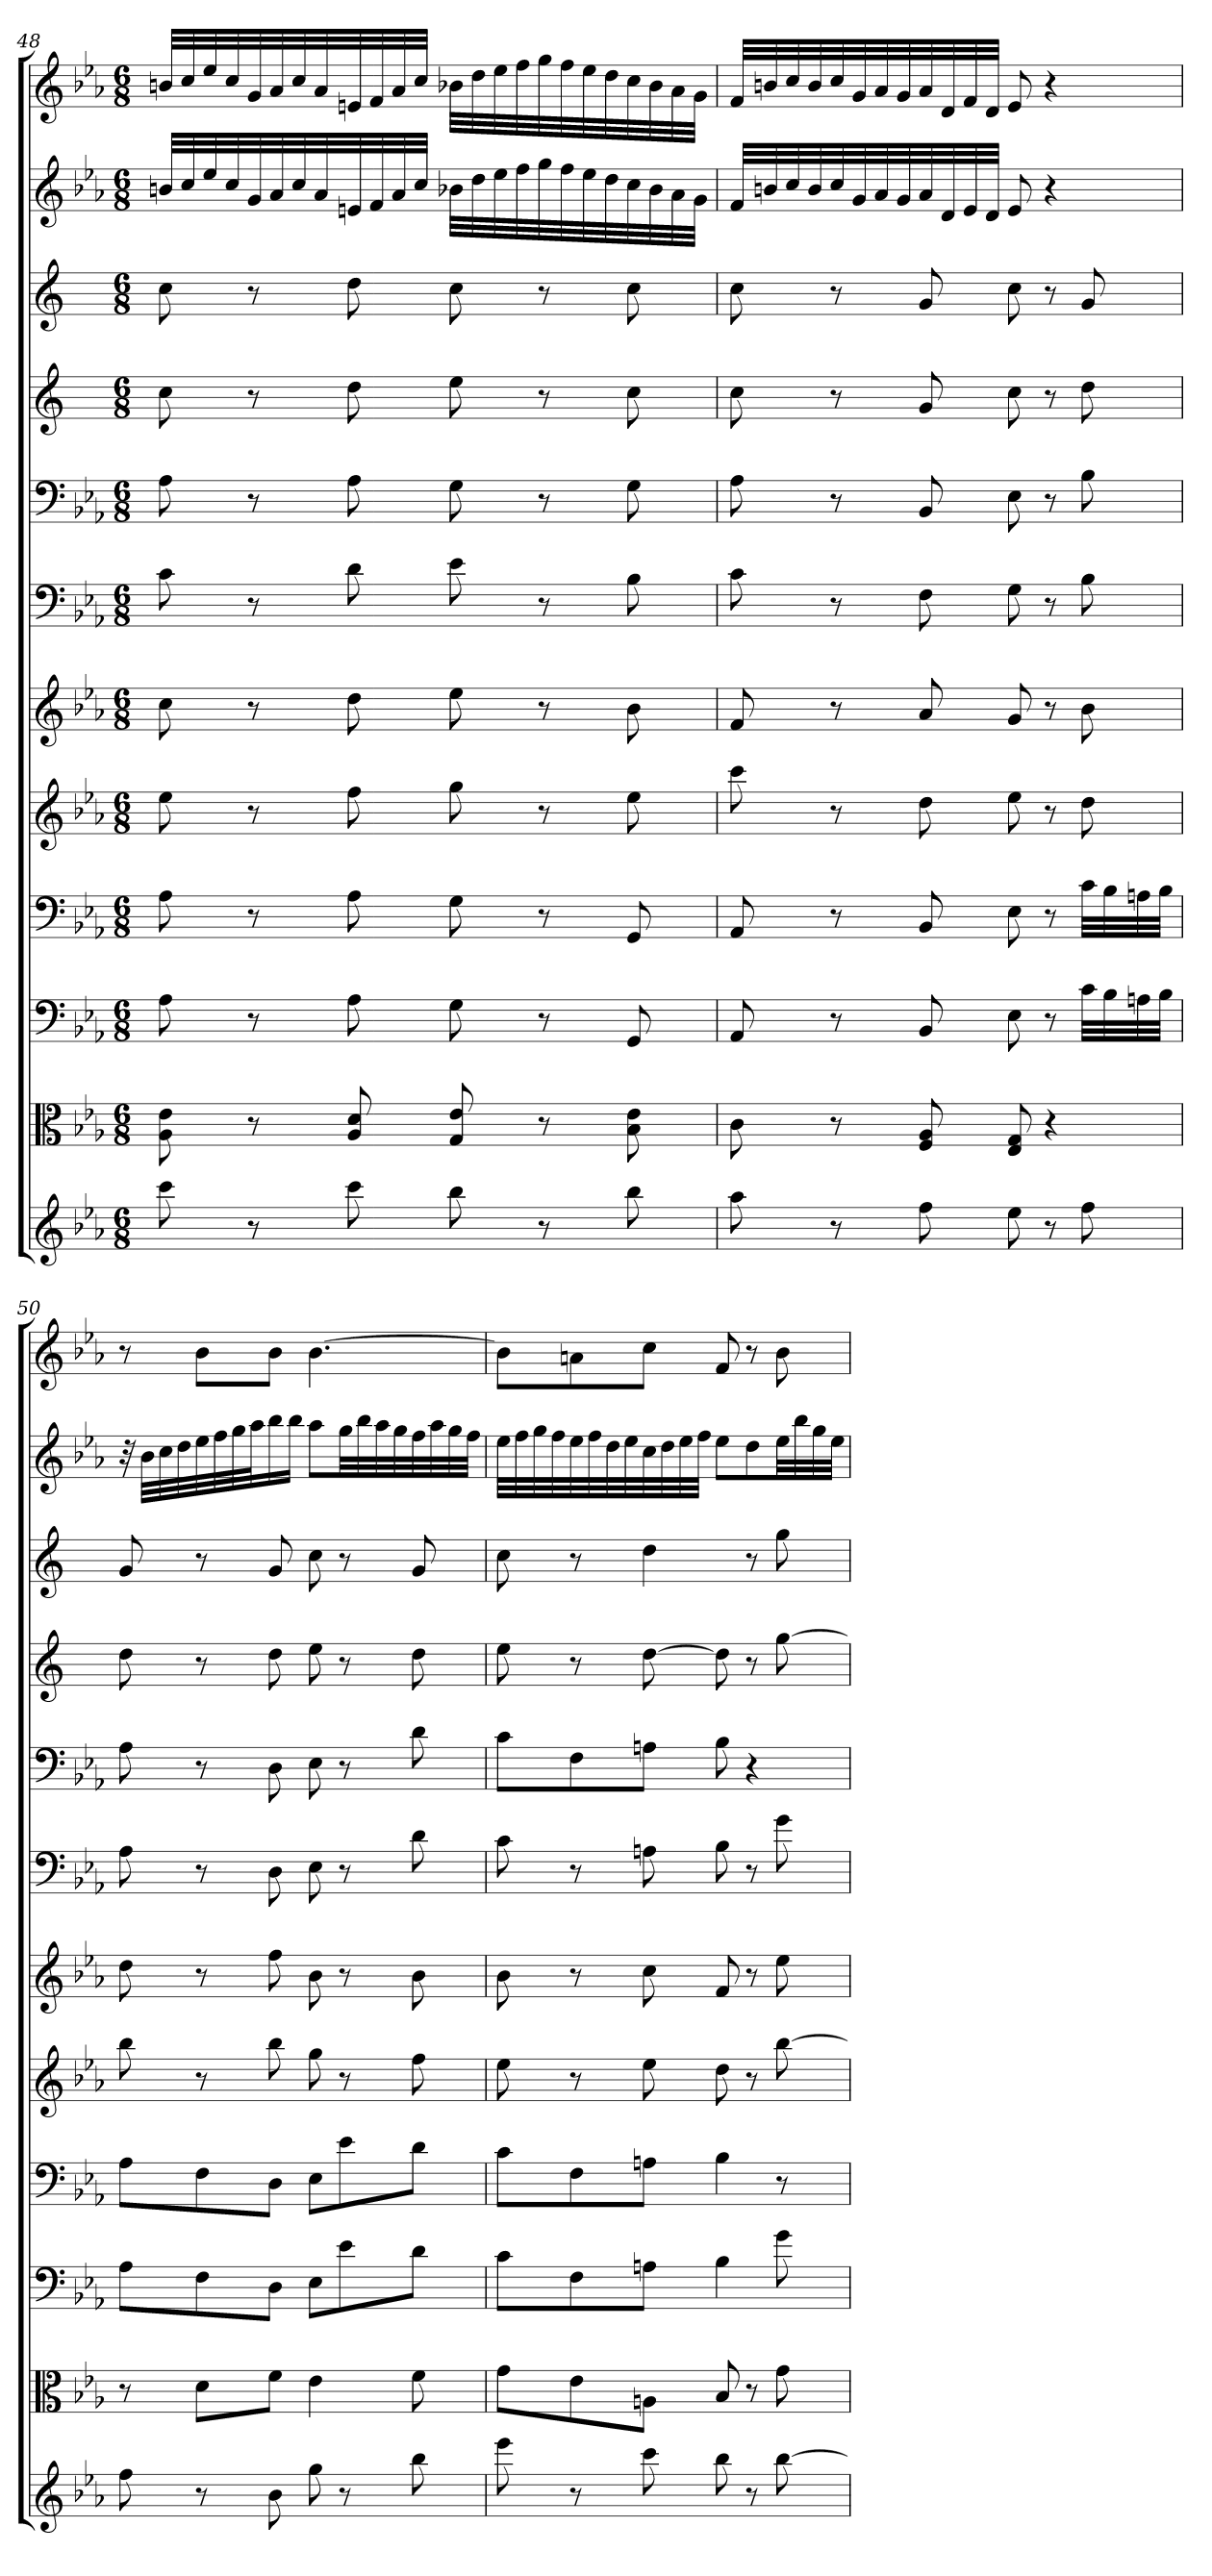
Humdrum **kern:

**kern	**kern	**kern	**kern	**kern	**kern	**kern	**kern	**kern	**kern	**kern	**kern
*part12	*part11	*part10	*part9	*part8	*part7	*part6	*part5	*part4	*part3	*part2	*part1
*staff12	*staff11	*staff10	*staff9	*staff8	*staff7	*staff6	*staff5	*staff4	*staff3	*staff2	*staff1
*	*clefC3	*clefF4	*clefF4	*	*	*clefF4	*clefF4	*	*	*	*
*k[b-e-a-]	*k[b-e-a-]	*k[b-e-a-]	*k[b-e-a-]	*k[b-e-a-]	*k[b-e-a-]	*k[b-e-a-]	*k[b-e-a-]	*k[]	*k[]	*k[b-e-a-]	*k[b-e-a-]
*E-:	*E-:	*E-:	*E-:	*E-:	*E-:	*E-:	*E-:	*	*	*E-:	*E-:
*M6/8	*M6/8	*M6/8	*M6/8	*M6/8	*M6/8	*M6/8	*M6/8	*M6/8	*M6/8	*M6/8	*M6/8
=48	=48	=48	=48	=48	=48	=48	=48	=48	=48	=48	=48
8ccc	8A- 8e-	8A-	8A-	8ee-	8cc	8c	8A-	8cc	8cc	32bnLLL	32bnLLL
.	.	.	.	.	.	.	.	.	.	32cc	32cc
.	.	.	.	.	.	.	.	.	.	32ee-	32ee-
.	.	.	.	.	.	.	.	.	.	32cc	32cc
8r	8r	8r	8r	8r	8r	8r	8r	8r	8r	32g	32g
.	.	.	.	.	.	.	.	.	.	32a-	32a-
.	.	.	.	.	.	.	.	.	.	32cc	32cc
.	.	.	.	.	.	.	.	.	.	32a-	32a-
8ccc	8A- 8d	8A-	8A-	8ff	8dd	8d	8A-	8dd	8dd	32en	32en
.	.	.	.	.	.	.	.	.	.	32f	32f
.	.	.	.	.	.	.	.	.	.	32a-	32a-
.	.	.	.	.	.	.	.	.	.	32ccJJJ	32ccJJJ
8bb-	8G 8e-	8G	8G	8gg	8ee-	8e-	8G	8ee	8cc	32b-XLLL	32b-XLLL
.	.	.	.	.	.	.	.	.	.	32dd	32dd
.	.	.	.	.	.	.	.	.	.	32ee-	32ee-
.	.	.	.	.	.	.	.	.	.	32ff	32ff
8r	8r	8r	8r	8r	8r	8r	8r	8r	8r	32gg	32gg
.	.	.	.	.	.	.	.	.	.	32ff	32ff
.	.	.	.	.	.	.	.	.	.	32ee-	32ee-
.	.	.	.	.	.	.	.	.	.	32dd	32dd
8bb-	8B- 8e-	8GG	8GG	8ee-	8b-	8B-	8G	8cc	8cc	32cc	32cc
.	.	.	.	.	.	.	.	.	.	32b-	32b-
.	.	.	.	.	.	.	.	.	.	32a-	32a-
.	.	.	.	.	.	.	.	.	.	32gJJJ	32gJJJ
=49	=49	=49	=49	=49	=49	=49	=49	=49	=49	=49	=49
8aa-	8c	8AA-	8AA-	8ccc	8f	8c	8A-	8cc	8cc	32fLLL	32fLLL
.	.	.	.	.	.	.	.	.	.	32bn	32bn
.	.	.	.	.	.	.	.	.	.	32cc	32cc
.	.	.	.	.	.	.	.	.	.	32b	32b
8r	8r	8r	8r	8r	8r	8r	8r	8r	8r	32cc	32cc
.	.	.	.	.	.	.	.	.	.	32g	32g
.	.	.	.	.	.	.	.	.	.	32a-	32a-
.	.	.	.	.	.	.	.	.	.	32g	32g
8ff	8F 8A-	8BB-	8BB-	8dd	8a-	8F	8BB-	8g	8g	32a-	32a-
.	.	.	.	.	.	.	.	.	.	32d	32d
.	.	.	.	.	.	.	.	.	.	32e-	32f
.	.	.	.	.	.	.	.	.	.	32dJJJ	32dJJJ
8ee-	8E- 8G	8E-	8E-	8ee-	8g	8G	8E-	8cc	8cc	8e-	8e-
8r	4r	8r	8r	8r	8r	8r	8r	8r	8r	4r	4r
8ff	.	32c\LLL	32c\LLL	8dd	8b-	8B-	8B-	8dd	8g	.	.
.	.	32B-\	32B-\	.	.	.	.	.	.	.	.
.	.	32An\	32An\	.	.	.	.	.	.	.	.
.	.	32B-\JJJ	32B-\JJJ	.	.	.	.	.	.	.	.
=50	=50	=50	=50	=50	=50	=50	=50	=50	=50	=50	=50
8ff	8r	8A-\L	8A-\L	8bb-	8dd	8A-	8A-	8dd	8g	32r	8r
.	.	.	.	.	.	.	.	.	.	32b-LLL	.
.	.	.	.	.	.	.	.	.	.	32cc	.
.	.	.	.	.	.	.	.	.	.	32dd	.
8r	8d\L	8F\	8F\	8r	8r	8r	8r	8r	8r	32ee-	8b-L
.	.	.	.	.	.	.	.	.	.	32ff	.
.	.	.	.	.	.	.	.	.	.	32gg	.
.	.	.	.	.	.	.	.	.	.	32aa-J	.
8b-	8f\J	8D\J	8D\J	8bb-	8ff	8D	8D	8dd	8g	16bb-	8b-J
.	.	.	.	.	.	.	.	.	.	16bb-JJ	.
8gg	4e-	8E-\L	8E-\L	8gg	8b-	8E-	8E-	8ee	8cc	8aa-L	[4.b-
8r	.	8e-\	8e-\	8r	8r	8r	8r	8r	8r	32ggLL	.
.	.	.	.	.	.	.	.	.	.	32bb-	.
.	.	.	.	.	.	.	.	.	.	32aa-	.
.	.	.	.	.	.	.	.	.	.	32gg	.
8bb-	8f	8d\J	8d\J	8ff	8b-	8d	8d	8dd	8g	32ff	.
.	.	.	.	.	.	.	.	.	.	32aa-	.
.	.	.	.	.	.	.	.	.	.	32gg	.
.	.	.	.	.	.	.	.	.	.	32ffJJJ	.
=51	=51	=51	=51	=51	=51	=51	=51	=51	=51	=51	=51
8eee-	8g\L	8c\L	8c\L	8ee-	8b-	8c	8c\L	8ee	8cc	32ee-LLL	8b-L]
.	.	.	.	.	.	.	.	.	.	32ff	.
.	.	.	.	.	.	.	.	.	.	32gg	.
.	.	.	.	.	.	.	.	.	.	32ff	.
8r	8e-\	8F\	8F\	8r	8r	8r	8F\	8r	8r	32ee-	8an
.	.	.	.	.	.	.	.	.	.	32ff	.
.	.	.	.	.	.	.	.	.	.	32dd	.
.	.	.	.	.	.	.	.	.	.	32ee-	.
8ccc	8An\J	8An\J	8An\J	8ee-	8cc	8An	8An\J	[8dd	4dd	32cc	8ccJ
.	.	.	.	.	.	.	.	.	.	32dd	.
.	.	.	.	.	.	.	.	.	.	32ee-	.
.	.	.	.	.	.	.	.	.	.	32ffJJJ	.
8bb-	8B-	4B-	4B-	8dd	8f	8B-	8B-	8dd]	.	8ee-L	8f
8r	8r	.	.	8r	8r	8r	4r	8r	8r	8dd	8r
[8bb-	8g	8g	8r	[8bb-	8ee-	8g	.	[8gg	8gg	32ee-LL	8b-
.	.	.	.	.	.	.	.	.	.	32bb-	.
.	.	.	.	.	.	.	.	.	.	32gg	.
.	.	.	.	.	.	.	.	.	.	32ee-JJJ	.
=	=	=	=	=	=	=	=	=	=	=	=
*-	*-	*-	*-	*-	*-	*-	*-	*-	*-	*-	*-
